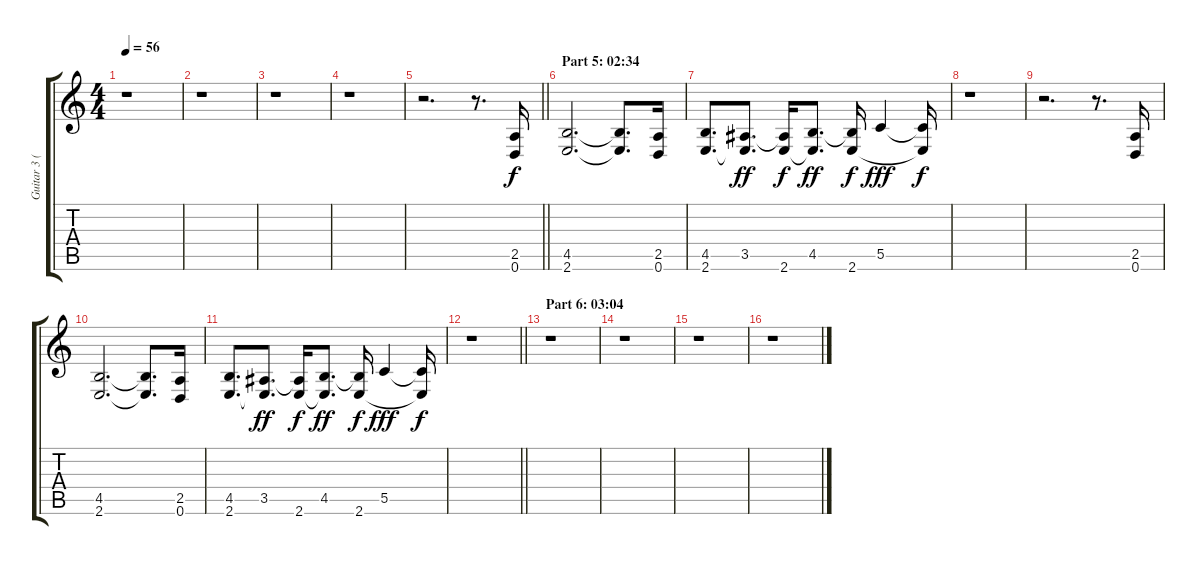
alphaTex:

\track ("Guitar 3 (Clean)" "Guitar 3 (") {instrument electricguitarjazz}
\staff {score tabs}
\tuning (D4 A3 F3 C3 G2 D2) {hide}
\ts (4 4)
\tempo 56
\clef g2
\ks c
r.1{dy f} |
r.1 |
r.1 |
r.1 |
\barLineRight lightlight
r.2{d} r.8{d} (2.5 0.6).16 |
\section ("" "Part 5: 02:34")
(4.5 2.6).2{d} (4.5{t} 2.6{t}).8{d} (2.5 0.6).16 |
(4.5 2.6).8{d} (3.5 2.6{t}).8{d dy ff} (3.5{t} 2.6).16{dy f} (4.5 2.6{t}).8{d dy ff} (4.5{t} 2.6).16{dy f} 5.5.4{dy fff} (5.5{t} 2.6{t}).16{dy f} |
r.1 |
r.2{d} r.8{d} (2.5 0.6).16 |
(4.5 2.6).2{d} (4.5{t} 2.6{t}).8{d} (2.5 0.6).16 |
(4.5 2.6).8{d} (3.5 2.6{t}).8{d dy ff} (3.5{t} 2.6).16{dy f} (4.5 2.6{t}).8{d dy ff} (4.5{t} 2.6).16{dy f} 5.5.4{dy fff} (5.5{t} 2.6{t}).16{dy f} |
\barLineRight lightlight
r.1 |
\section ("" "Part 6: 03:04")
r.1 |
r.1 |
r.1 |
r.1
